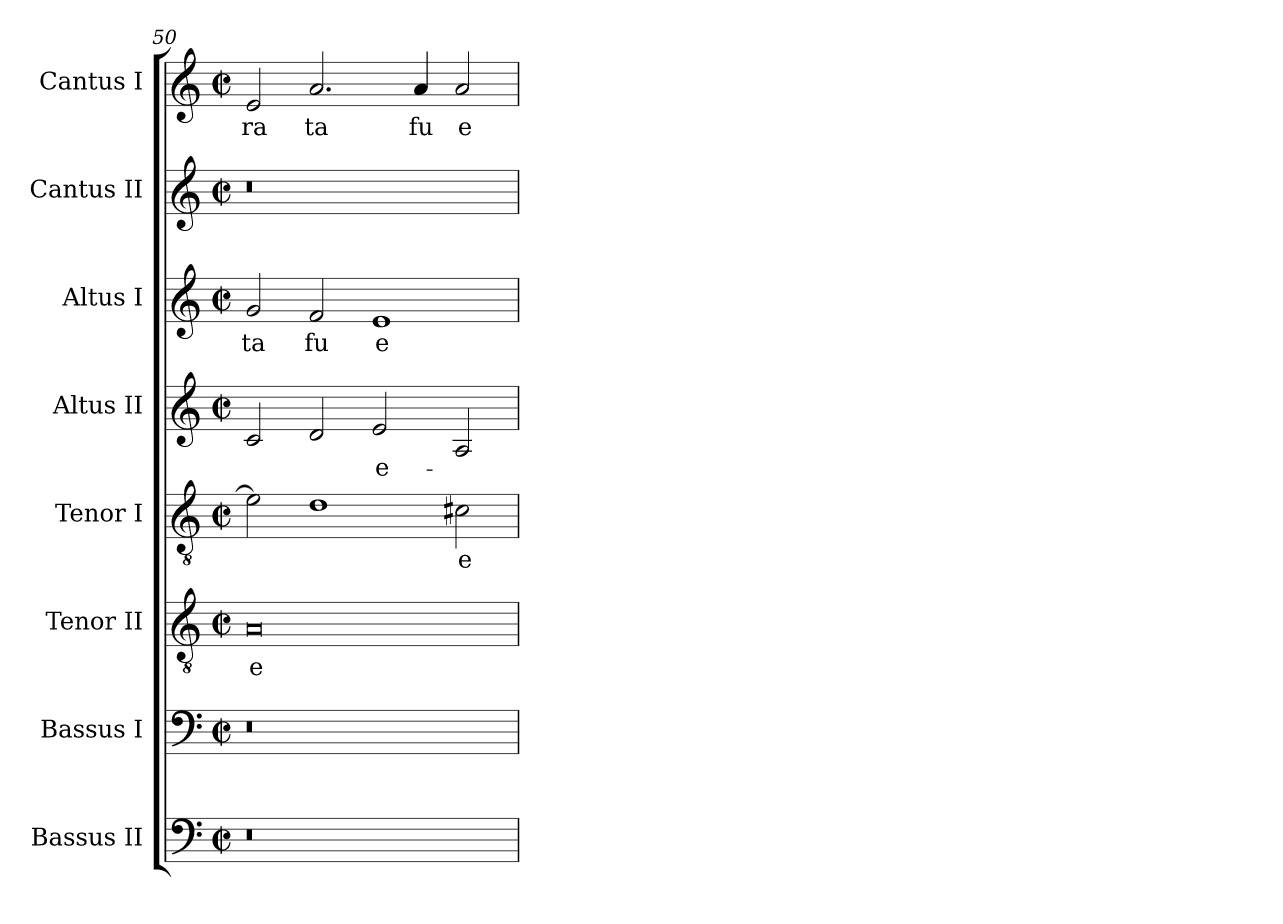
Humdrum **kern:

**kern	**kern	**kern	**text	**kern	**text	**kern	**text	**kern	**text	**kern	**kern	**text
*part8	*part7	*part6	*part6	*part5	*part5	*part4	*part4	*part3	*part3	*part2	*part1	*part1
*staff8	*staff7	*staff6	*staff6	*staff5	*staff5	*staff4	*staff4	*staff3	*staff3	*staff2	*staff1	*staff1
*I"Bassus II	*I"Bassus I	*I"Tenor II	*	*I"Tenor I	*	*I"Altus II	*	*I"Altus I	*	*I"Cantus II	*I"Cantus I	*
*I'B II	*I'B I	*I'T II	*	*I'T I	*	*I'A II	*	*I'A I	*	*I'C II	*I'C I	*
*clefF4	*clefF4	*clefGv2	*	*clefGv2	*	*clefG2	*	*clefG2	*	*clefG2	*clefG2	*
*	*	*	*	*	*	*	*	*k[]	*	*	*	*
*	*	*	*	*	*	*	*	*C:	*	*	*	*
*M2/2	*M2/2	*M2/2	*	*M2/2	*	*M2/2	*	*M2/2	*	*M2/2	*M2/2	*
*met(c|)	*met(c|)	*met(c|)	*	*met(c|)	*	*met(c|)	*	*met(c|)	*	*met(c|)	*met(c|)	*
=50	=50	=50	=50	=50	=50	=50	=50	=50	=50	=50	=50	=50
!	!	!	!LO:LY:b:cj	!	!	!	!	!	!LO:LY:b:cj	!	!	!LO:LY:b:cj
0r	0r	0A	e	2e\]	.	2c/	.	2g/	ta	0r	2e/	ra
!	!	!	!	!	!	!	!	!	!LO:LY:b:cj	!	!	!LO:LY:b:cj
.	.	.	.	1d	.	2d/	.	2f/	fu	.	2.a/	ta
!	!	!	!	!	!	!	!LO:LY:b:cj	!	!LO:LY:b:cj	!	!	!
.	.	.	.	.	.	2e/	-e-	1e	e	.	.	.
!	!	!	!	!	!	!	!	!	!	!	!	!LO:LY:b:cj
.	.	.	.	.	.	.	.	.	.	.	4a/	fu
!	!	!	!	!	!LO:LY:b:cj	!	!	!	!	!	!	!LO:LY:b:cj
.	.	.	.	2c#\	e	2A/	.	.	.	.	2a/	e
=	=	=	=	=	=	=	=	=	=	=	=	=
*-	*-	*-	*-	*-	*-	*-	*-	*-	*-	*-	*-	*-
